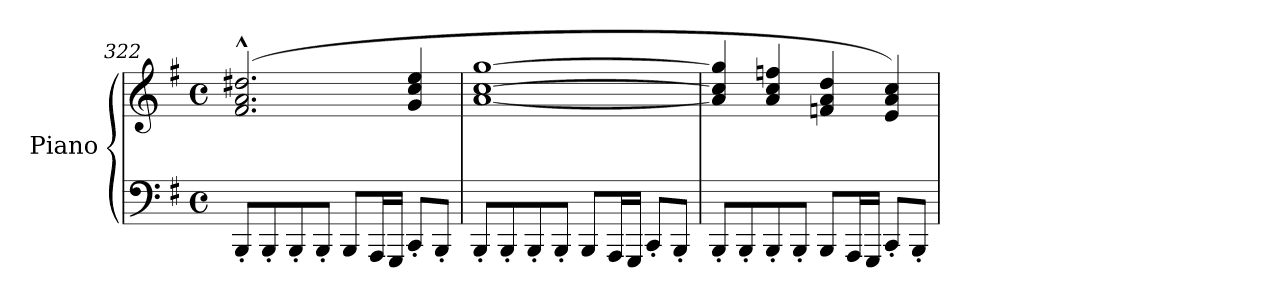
**kern	**kern
*part1	*part1
*staff2	*staff1
*I"Piano	*
*I'Pno	*
*clefF4	*clefG2
*k[f#]	*k[f#]
*M4/4	*M4/4
*met(c)	*met(c)
=322	=322
8BBB'/L	(2.f#/^^ 2.a/^^ 2.dd#X/^^
8BBB'/	.
8BBB'/	.
8BBB'/J	.
8BBB/L	.
16AAA/L	.
16GGG/JJ	.
8CC'/L	4g/ 4cc/ 4ee/
8BBB'/J	.
=323	=323
8BBB'/L	[1a [1cc [1gg
8BBB'/	.
8BBB'/	.
8BBB'/J	.
8BBB/L	.
16AAA/L	.
16GGG/JJ	.
8CC'/L	.
8BBB'/J	.
=324	=324
8BBB'/L	4a/] 4cc/] 4gg/]
8BBB'/	.
8BBB'/	4a/ 4cc/ 4ffn/
8BBB'/J	.
8BBB/L	4fn/ 4a/ 4dd/
16AAA/L	.
16GGG/JJ	.
8CC'/L	4e/ 4a/ 4cc/)
8BBB'/J	.
=	=
*-	*-
